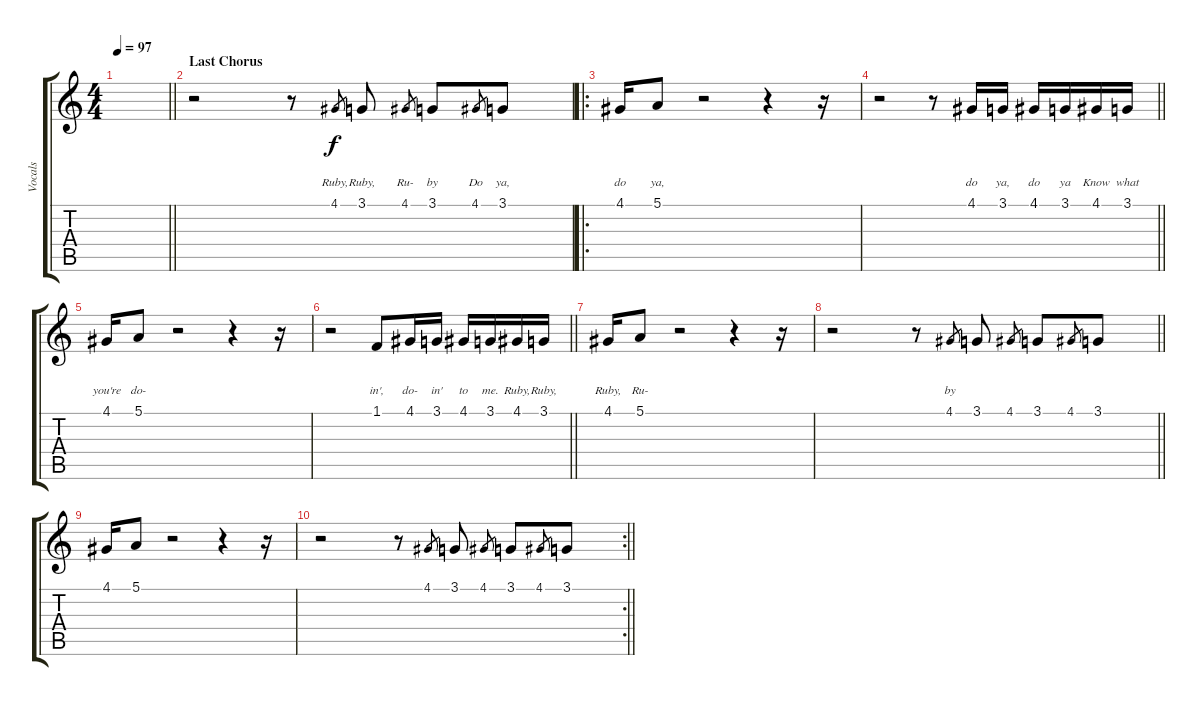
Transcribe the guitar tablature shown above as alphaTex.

\track ("Vocals" "Vocals") {instrument synthvoice}
\staff {score tabs}
\tuning (E4 B3 G3 D3 A2 E2) {hide}
\ts (4 4)
\tempo 97
\clef g2
\barLineRight lightlight
\ks c
|
\section ("" "Last Chorus")
r.2 r.8 4.1.8{lyrics (0 "") lyrics (1 "") lyrics (2 "") lyrics (3 "") lyrics (4 "Ruby,") gr} 3.1.8{lyrics (0 "") lyrics (1 "") lyrics (2 "") lyrics (3 "") lyrics (4 "Ruby,")} 4.1.8{lyrics (0 "") lyrics (1 "") lyrics (2 "") lyrics (3 "") lyrics (4 "Ru-") gr} 3.1.8{lyrics (0 "") lyrics (1 "") lyrics (2 "") lyrics (3 "") lyrics (4 "by")} 4.1.8{lyrics (0 "") lyrics (1 "") lyrics (2 "") lyrics (3 "") lyrics (4 "Do") gr} 3.1.8{lyrics (0 "") lyrics (1 "") lyrics (2 "") lyrics (3 "") lyrics (4 "ya,")} |
\ro
4.1.16{lyrics (0 "") lyrics (1 "") lyrics (2 "") lyrics (3 "") lyrics (4 "do")} 5.1.8{lyrics (0 "") lyrics (1 "") lyrics (2 "") lyrics (3 "") lyrics (4 "ya,")} r.2 r.4 r.16 |
\barLineRight lightlight
r.2 r.8 4.1.16{lyrics (0 "") lyrics (1 "") lyrics (2 "") lyrics (3 "") lyrics (4 "do")} 3.1.16{lyrics (0 "") lyrics (1 "") lyrics (2 "") lyrics (3 "") lyrics (4 "ya,")} 4.1.16{lyrics (0 "") lyrics (1 "") lyrics (2 "") lyrics (3 "") lyrics (4 "do")} 3.1.16{lyrics (0 "") lyrics (1 "") lyrics (2 "") lyrics (3 "") lyrics (4 "ya")} 4.1.16{lyrics (0 "") lyrics (1 "") lyrics (2 "") lyrics (3 "") lyrics (4 "Know")} 3.1.16{lyrics (0 "") lyrics (1 "") lyrics (2 "") lyrics (3 "") lyrics (4 "what")} |
4.1.16{lyrics (0 "") lyrics (1 "") lyrics (2 "") lyrics (3 "") lyrics (4 "you're")} 5.1.8{lyrics (0 "") lyrics (1 "") lyrics (2 "") lyrics (3 "") lyrics (4 "do-")} r.2 r.4 r.16 |
\barLineRight lightlight
r.2 1.1.8{lyrics (0 "") lyrics (1 "") lyrics (2 "") lyrics (3 "") lyrics (4 "in',")} 4.1.16{lyrics (0 "") lyrics (1 "") lyrics (2 "") lyrics (3 "") lyrics (4 "do-")} 3.1.16{lyrics (0 "") lyrics (1 "") lyrics (2 "") lyrics (3 "") lyrics (4 "in'")} 4.1.16{lyrics (0 "") lyrics (1 "") lyrics (2 "") lyrics (3 "") lyrics (4 "to")} 3.1.16{lyrics (0 "") lyrics (1 "") lyrics (2 "") lyrics (3 "") lyrics (4 "me.")} 4.1.16{lyrics (0 "") lyrics (1 "") lyrics (2 "") lyrics (3 "") lyrics (4 "Ruby,")} 3.1.16{lyrics (0 "") lyrics (1 "") lyrics (2 "") lyrics (3 "") lyrics (4 "Ruby,")} |
4.1.16{lyrics (0 "") lyrics (1 "") lyrics (2 "") lyrics (3 "") lyrics (4 "Ruby,")} 5.1.8{lyrics (0 "") lyrics (1 "") lyrics (2 "") lyrics (3 "") lyrics (4 "Ru-")} r.2 r.4 r.16 |
\barLineRight lightlight
r.2 r.8 4.1.8{lyrics (0 "") lyrics (1 "") lyrics (2 "") lyrics (3 "") lyrics (4 "by") gr} 3.1.8 4.1.8{gr} 3.1.8 4.1.8{gr} 3.1.8 |
4.1.16 5.1.8 r.2 r.4 r.16 |
\rc 2
\barLineRight lightlight
r.2 r.8 4.1.8{gr} 3.1.8 4.1.8{gr} 3.1.8 4.1.8{gr} 3.1.8
